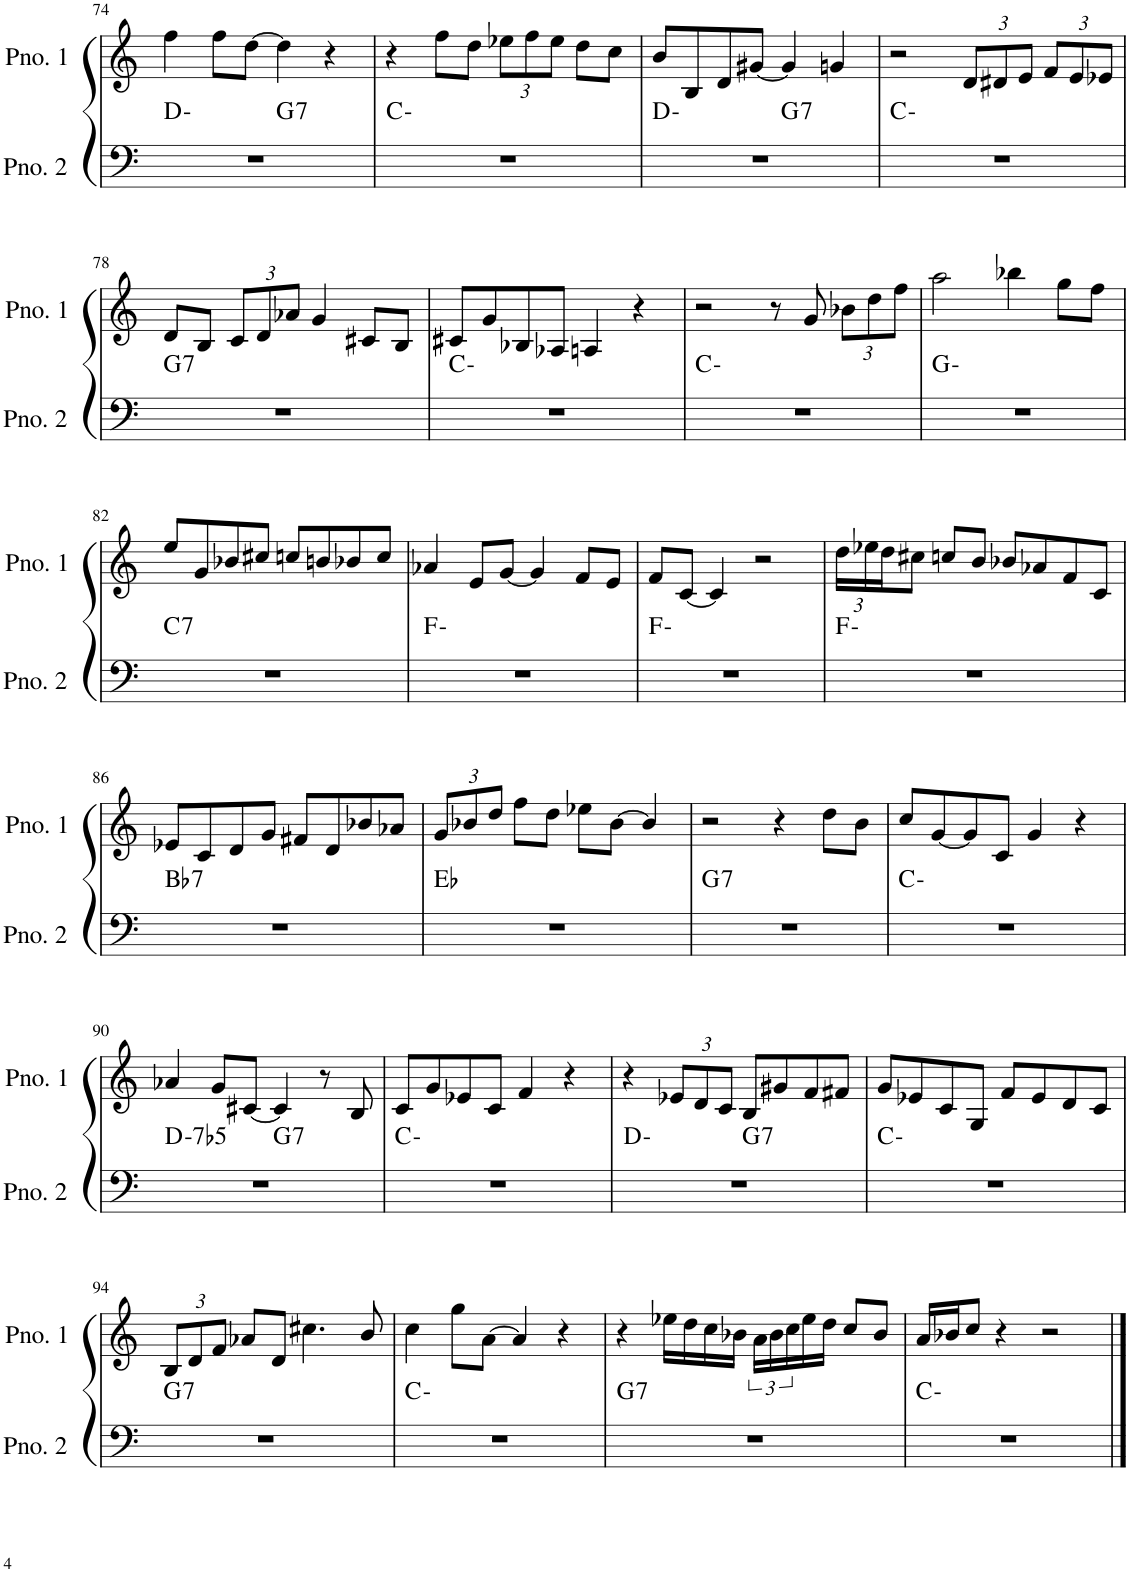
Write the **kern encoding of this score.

**kern	**harte	**kern
*part2	*part2	*part1
*staff2	*	*staff1
*I"ピアノ 2	*	*I"ピアノ 1
!!LO:PB:g=z
*clefF4	*	*clefG2
*k[]	*	*k[]
*M4/4	*	*M4/4
=74	=74	=74
*^	*	*
1r	2ryy	D:min	4ff\
.	.	.	8ff\L
.	.	.	[8dd\J
!	!	!LO:H:kt=7	!
.	2ryy	G:7	4dd\]
.	.	.	4r
*v	*v	*	*
=75	=75	=75
1r	C:min	4r
.	.	8ff\L
.	.	8dd\J
*	*	*Xbrackettup
.	.	12ee-X\L
.	.	12ff\
.	.	12ee-\J
.	.	8dd\L
.	.	8cc\J
=76	=76	=76
*^	*	*
1r	2ryy	D:min	8b/L
.	.	.	8B/
.	.	.	8d/
.	.	.	[8g#X/J
!	!	!LO:H:kt=7	!
.	2ryy	G:7	4g#/]
.	.	.	4gn/
*v	*v	*	*
=77	=77	=77
1r	C:min	2r
.	.	12d/L
.	.	12d#X/
.	.	12e/J
.	.	12f/L
.	.	12e/
.	.	12e-X/J
!!LO:LB:g=z
=78	=78	=78
!	!LO:H:kt=7	!
1r	G:7	8d/L
.	.	8B/J
.	.	12c/L
.	.	12d/
.	.	12a-X/J
.	.	4g/
.	.	8c#X/L
.	.	8B/J
=79	=79	=79
1r	C:min	8c#X/L
.	.	8g/
.	.	8B-X/
.	.	8A-X/J
.	.	4An/
.	.	4r
=80	=80	=80
1r	C:min	2r
.	.	8r
.	.	8g/
.	.	12b-X\L
.	.	12dd\
.	.	12ff\J
=81	=81	=81
1r	G:min	2aa\
.	.	4bb-X\
.	.	8gg\L
.	.	8ff\J
!!LO:LB:g=z
=82	=82	=82
!	!LO:H:kt=7	!
1r	C:7	8ee/L
.	.	8g/
.	.	8b-X/
.	.	8cc#X/J
.	.	8ccn/L
.	.	8bn/
.	.	8b-X/
.	.	8cc/J
=83	=83	=83
1r	F:min	4a-X/
.	.	8e/L
.	.	[8g/J
.	.	4g/]
.	.	8f/L
.	.	8e/J
=84	=84	=84
1r	F:min	8f/L
.	.	[8c/J
.	.	4c/]
.	.	2r
=85	=85	=85
1r	F:min	24dd\LL
.	.	24ee-X\
.	.	24dd\J
.	.	8cc#X\J
.	.	8ccn/L
.	.	8b/J
.	.	8b-X/L
.	.	8a-X/
.	.	8f/
.	.	8c/J
!!LO:LB:g=z
=86	=86	=86
!	!LO:H:kt=7	!
1r	Bb:7	8e-X/L
.	.	8c/
.	.	8d/
.	.	8g/J
.	.	8f#X/L
.	.	8d/
.	.	8b-X/
.	.	8a-X/J
=87	=87	=87
1r	Eb:maj	12g/L
.	.	12b-X/
.	.	12dd/J
.	.	8ff\L
.	.	8dd\J
.	.	8ee-X\L
.	.	[8b-\J
.	.	4b-/]
=88	=88	=88
!	!LO:H:kt=7	!
1r	G:7	2r
.	.	4r
.	.	8dd\L
.	.	8b\J
=89	=89	=89
1r	C:min	8cc/L
.	.	[8g/
.	.	8g/]
.	.	8c/J
.	.	4g/
.	.	4r
!!LO:LB:g=z
=90	=90	=90
!	!LO:H:kt=-7b5	!
*^	*	*
1r	2ryy	D:hdim7	4a-X/
.	.	.	8g/L
.	.	.	[8c#X/J
!	!	!LO:H:kt=7	!
.	2ryy	G:7	4c#/]
.	.	.	8r
.	.	.	8B/
*v	*v	*	*
=91	=91	=91
1r	C:min	8c/L
.	.	8g/
.	.	8e-X/
.	.	8c/J
.	.	4f/
.	.	4r
=92	=92	=92
*^	*	*
1r	2ryy	D:min	4r
.	.	.	12e-X/L
.	.	.	12d/
.	.	.	12c/J
!	!	!LO:H:kt=7	!
.	2ryy	G:7	8B/L
.	.	.	8g#X/
.	.	.	8f/
.	.	.	8f#X/J
*v	*v	*	*
=93	=93	=93
1r	C:min	8g/L
.	.	8e-X/
.	.	8c/
.	.	8G/J
.	.	8f/L
.	.	8e-/
.	.	8d/
.	.	8c/J
!!LO:LB:g=z
=94	=94	=94
!	!LO:H:kt=7	!
1r	G:7	12B/L
.	.	12d/
.	.	12f/J
.	.	8a-X/L
.	.	8d/J
.	.	4.cc#X\
.	.	8b/
=95	=95	=95
1r	C:min	4cc\
.	.	8gg\L
.	.	[8a\J
.	.	4a/]
.	.	4r
=96	=96	=96
!	!LO:H:kt=7	!
1r	G:7	4r
.	.	16ee-X\LL
.	.	16dd\
.	.	16cc\
.	.	16b-X\JJ
*	*	*brackettup
.	.	24a\LL
.	.	24b-\
.	.	24cc\
.	.	16ee-\
.	.	16dd\JJ
.	.	8cc/L
.	.	8b-/J
=97	=97	=97
1r	C:min	16a/LL
.	.	16b-X/J
.	.	8cc/J
.	.	4r
.	.	2r
==	==	==
*-	*-	*-
